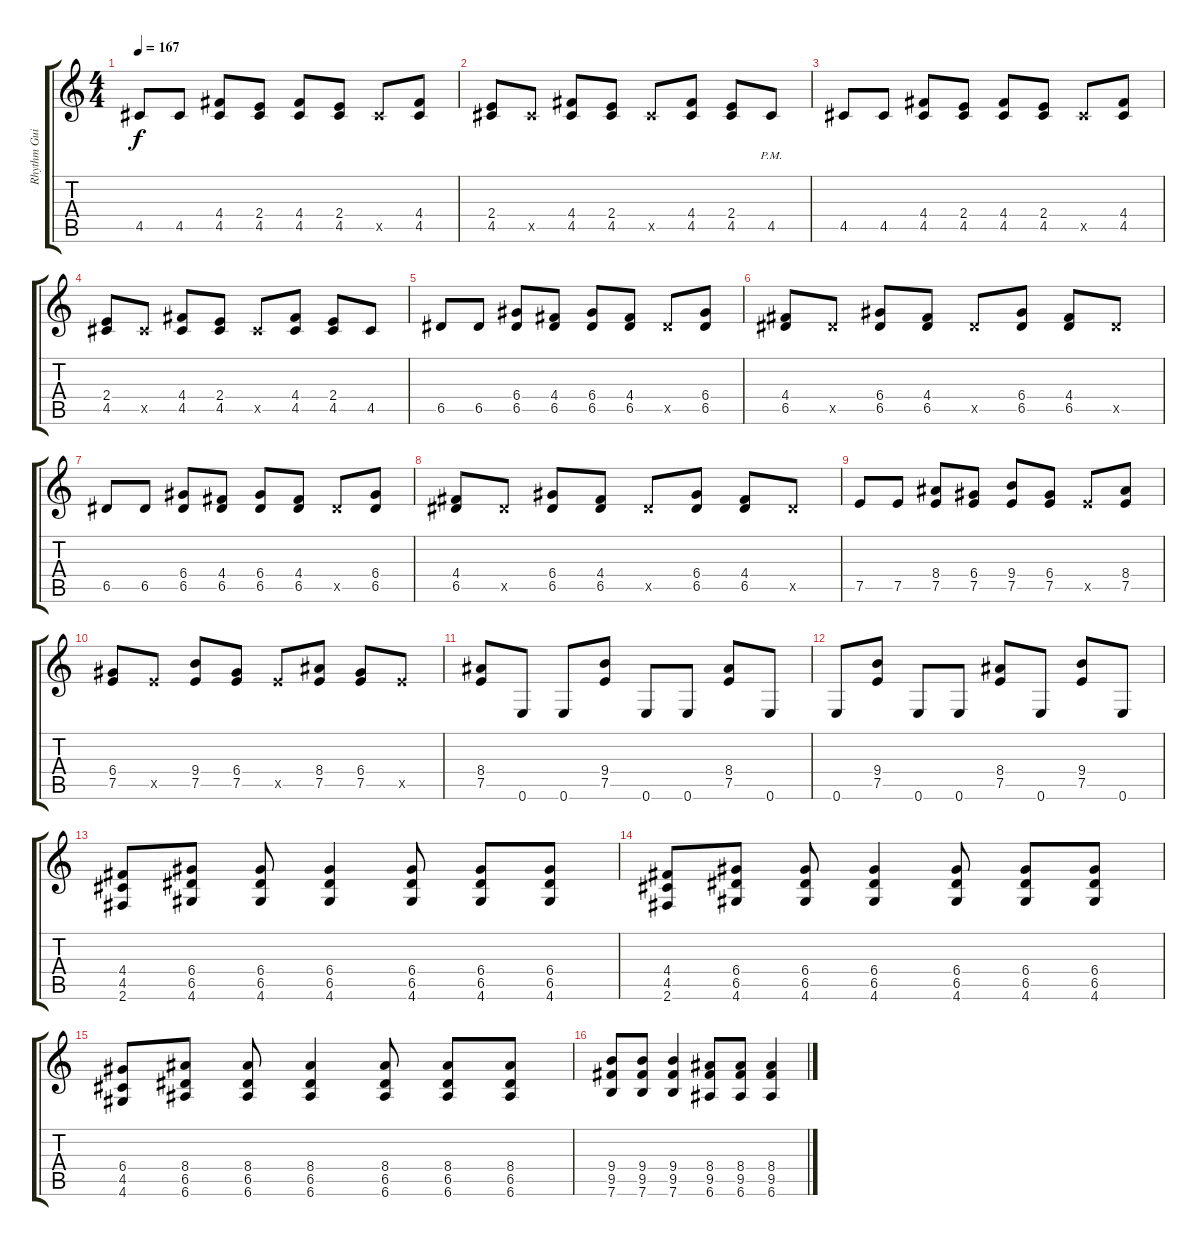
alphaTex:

\track ("Rhythm Guitar" "Rhythm Gui") {instrument distortionguitar}
\staff {score tabs}
\tuning (E4 B3 G3 D3 A2 E2) {hide}
\ts (4 4)
\tempo 167
\clef g2
\ks c
4.5.8{dy f} 4.5.8 (4.4 4.5).8 (2.4 4.5).8 (4.4 4.5).8 (2.4 4.5).8 4.5{x}.8 (4.4 4.5).8 |
(2.4 4.5).8 4.5{x}.8 (4.4 4.5).8 (2.4 4.5).8 4.5{x}.8 (4.4 4.5).8 (2.4 4.5).8 4.5{pm}.8 |
4.5.8 4.5.8 (4.4 4.5).8 (2.4 4.5).8 (4.4 4.5).8 (2.4 4.5).8 4.5{x}.8 (4.4 4.5).8 |
(2.4 4.5).8 4.5{x}.8 (4.4 4.5).8 (2.4 4.5).8 4.5{x}.8 (4.4 4.5).8 (2.4 4.5).8 4.5.8 |
6.5.8 6.5.8 (6.4 6.5).8 (4.4 6.5).8 (6.4 6.5).8 (4.4 6.5).8 6.5{x}.8 (6.4 6.5).8 |
(4.4 6.5).8 6.5{x}.8 (6.4 6.5).8 (4.4 6.5).8 6.5{x}.8 (6.4 6.5).8 (4.4 6.5).8 6.5{x}.8 |
6.5.8 6.5.8 (6.4 6.5).8 (4.4 6.5).8 (6.4 6.5).8 (4.4 6.5).8 6.5{x}.8 (6.4 6.5).8 |
(4.4 6.5).8 6.5{x}.8 (6.4 6.5).8 (4.4 6.5).8 6.5{x}.8 (6.4 6.5).8 (4.4 6.5).8 6.5{x}.8 |
7.5.8 7.5.8 (8.4 7.5).8 (6.4 7.5).8 (9.4 7.5).8 (6.4 7.5).8 7.5{x}.8 (8.4 7.5).8 |
(6.4 7.5).8 7.5{x}.8 (9.4 7.5).8 (6.4 7.5).8 7.5{x}.8 (8.4 7.5).8 (6.4 7.5).8 7.5{x}.8 |
(8.4 7.5).8 0.6.8 0.6.8 (9.4 7.5).8 0.6.8 0.6.8 (8.4 7.5).8 0.6.8 |
0.6.8 (9.4 7.5).8 0.6.8 0.6.8 (8.4 7.5).8 0.6.8 (9.4 7.5).8 0.6.8 |
(4.4 4.5 2.6).8 (6.4 6.5 4.6).8 (6.4 6.5 4.6).8 (6.4 6.5 4.6).4 (6.4 6.5 4.6).8 (6.4 6.5 4.6).8 (6.4 6.5 4.6).8 |
(4.4 4.5 2.6).8 (6.4 6.5 4.6).8 (6.4 6.5 4.6).8 (6.4 6.5 4.6).4 (6.4 6.5 4.6).8 (6.4 6.5 4.6).8 (6.4 6.5 4.6).8 |
(6.4 4.5 4.6).8 (8.4 6.5 6.6).8 (8.4 6.5 6.6).8 (8.4 6.5 6.6).4 (8.4 6.5 6.6).8 (8.4 6.5 6.6).8 (8.4 6.5 6.6).8 |
(9.4 9.5 7.6).8 (9.4 9.5 7.6).8 (9.4 9.5 7.6).4 (8.4 9.5 6.6).8 (8.4 9.5 6.6).8 (8.4 9.5 6.6).4
